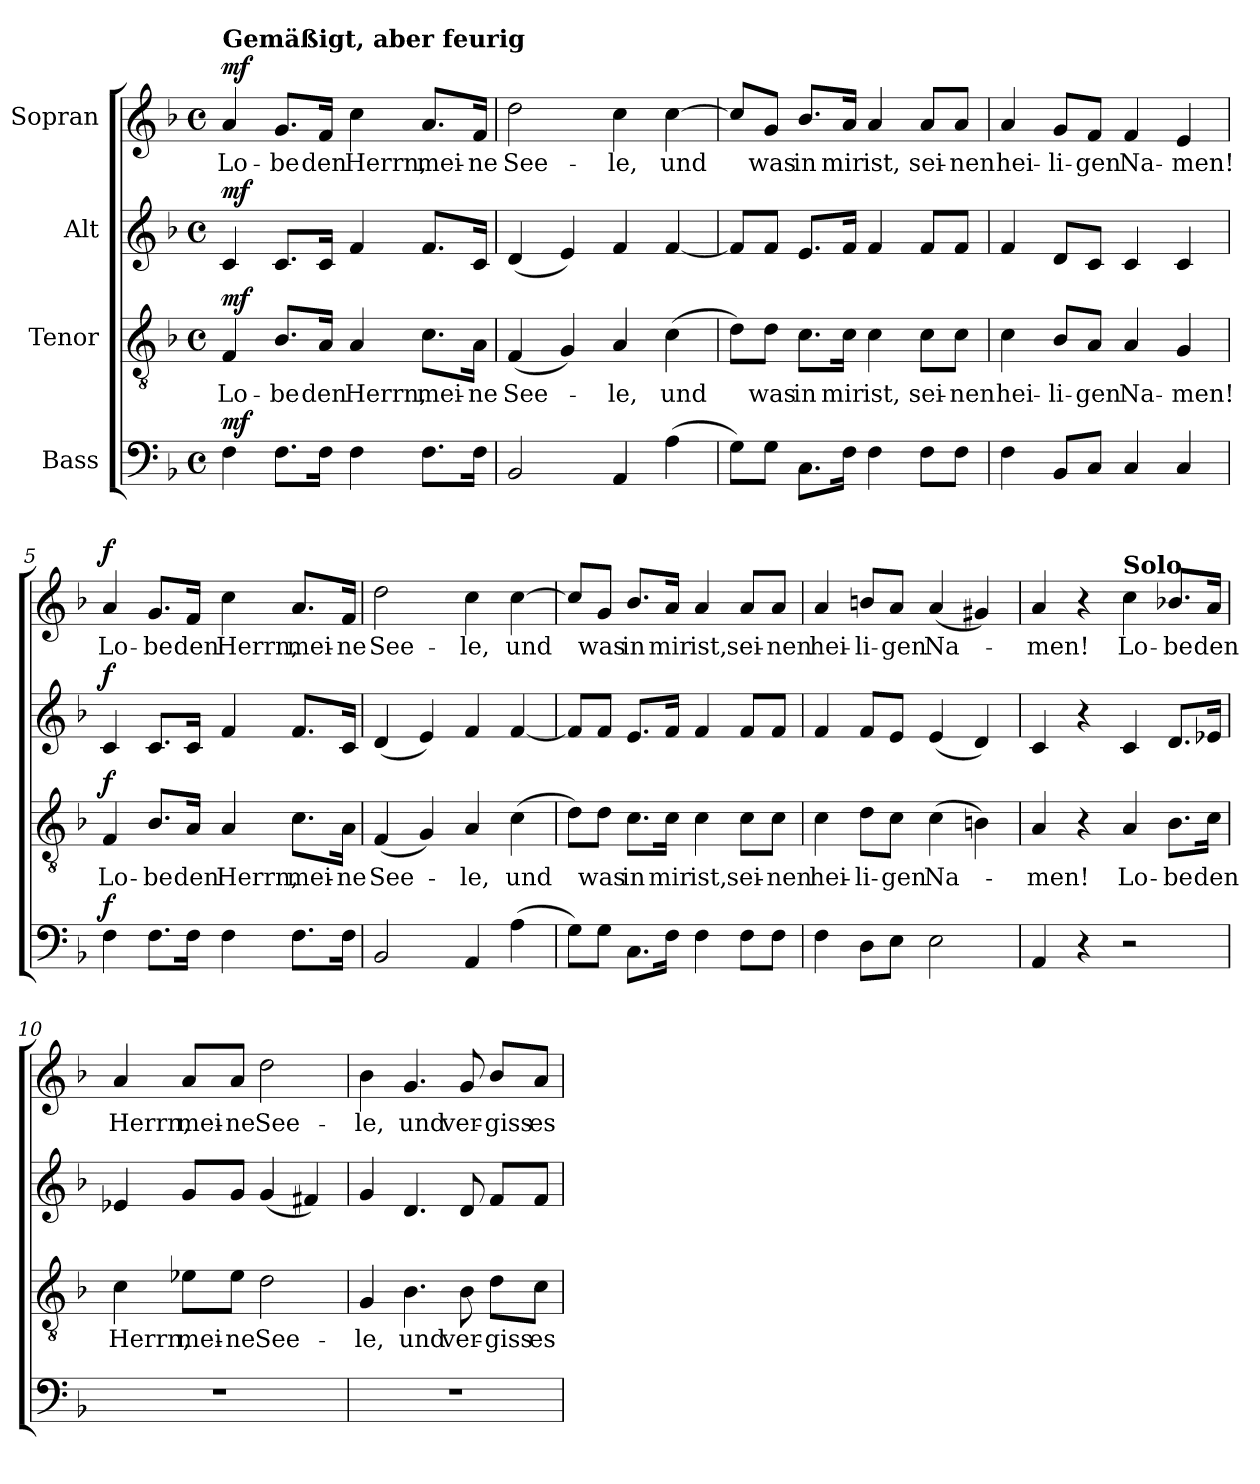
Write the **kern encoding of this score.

**kern	**dynam	**kern	**text	**dynam	**kern	**dynam	**kern	**text	**dynam
*part4	*part4	*part3	*part3	*part3	*part2	*part2	*part1	*part1	*part1
*staff4	*staff4	*staff3	*staff3	*staff3	*staff2	*staff2	*staff1	*staff1	*staff1
*I"Bass	*	*I"Tenor	*	*	*I"Alt	*	*I"Sopran	*	*
*clefF4	*	*clefGv2	*	*	*clefG2	*	*clefG2	*	*
*k[b-]	*	*k[b-]	*	*	*k[b-]	*	*k[b-]	*	*
*M4/4	*	*M4/4	*	*	*M4/4	*	*M4/4	*	*
*met(c)	*	*met(c)	*	*	*met(c)	*	*met(c)	*	*
=1	=1	=1	=1	=1	=1	=1	=1	=1	=1
!	!	!	!	!	!	!	!LO:TX:a:B:t=Gemäßigt, aber feurig	!	!
!	!LO:DY:a	!	!LO:LY:b	!LO:DY:a	!	!LO:DY:a	!	!LO:LY:b	!LO:DY:a
4F\	mf	4F/	Lo-	mf	4c/	mf	4a/	Lo-	mf
!	!	!	!LO:LY:b	!	!	!	!	!LO:LY:b	!
8.F\L	.	8.B-/L	-be	.	8.c/L	.	8.g/L	-be	.
!	!	!	!LO:LY:b	!	!	!	!	!LO:LY:b	!
16F\Jk	.	16A/Jk	den	.	16c/Jk	.	16f/Jk	den	.
!	!	!	!LO:LY:b	!	!	!	!	!LO:LY:b	!
4F\	.	4A/	Herrn,	.	4f/	.	4cc\	Herrn,	.
!	!	!	!LO:LY:b	!	!	!	!	!LO:LY:b	!
8.F\L	.	8.c\L	mei-	.	8.f/L	.	8.a/L	mei-	.
!	!	!	!LO:LY:b	!	!	!	!	!LO:LY:b	!
16F\Jk	.	16A\Jk	-ne	.	16c/Jk	.	16f/Jk	-ne	.
=2	=2	=2	=2	=2	=2	=2	=2	=2	=2
!	!	!	!LO:LY:b	!	!	!	!	!LO:LY:b	!
2BB-/	.	(4F/	See-	.	(4d/	.	2dd\	See-	.
.	.	4G/)	.	.	4e/)	.	.	.	.
!	!	!	!LO:LY:b	!	!	!	!	!LO:LY:b	!
4AA/	.	4A/	-le,	.	4f/	.	4cc\	-le,	.
!	!	!	!LO:LY:b	!	!	!	!	!LO:LY:b	!
(4A\	.	(4c\	und	.	[4f/	.	[4cc\	und	.
=3	=3	=3	=3	=3	=3	=3	=3	=3	=3
8G\L)	.	8d\L)	.	.	8f/L]	.	8cc/L]	.	.
!	!	!	!LO:LY:b	!	!	!	!	!LO:LY:b	!
8G\J	.	8d\J	was	.	8f/J	.	8g/J	was	.
!	!	!	!LO:LY:b	!	!	!	!	!LO:LY:b	!
8.C\L	.	8.c\L	in	.	8.e/L	.	8.b-/L	in	.
!	!	!	!LO:LY:b	!	!	!	!	!LO:LY:b	!
16F\Jk	.	16c\Jk	mir	.	16f/Jk	.	16a/Jk	mir	.
!	!	!	!LO:LY:b	!	!	!	!	!LO:LY:b	!
4F\	.	4c\	ist,	.	4f/	.	4a/	ist,	.
!	!	!	!LO:LY:b	!	!	!	!	!LO:LY:b	!
8F\L	.	8c\L	sei-	.	8f/L	.	8a/L	sei-	.
!	!	!	!LO:LY:b	!	!	!	!	!LO:LY:b	!
8F\J	.	8c\J	-nen	.	8f/J	.	8a/J	-nen	.
!!LO:LB:g=z
=4	=4	=4	=4	=4	=4	=4	=4	=4	=4
!	!	!	!LO:LY:b	!	!	!	!	!LO:LY:b	!
4F\	.	4c\	hei-	.	4f/	.	4a/	hei-	.
!	!	!	!LO:LY:b	!	!	!	!	!LO:LY:b	!
8BB-/L	.	8B-/L	-li-	.	8d/L	.	8g/L	-li-	.
!	!	!	!LO:LY:b	!	!	!	!	!LO:LY:b	!
8C/J	.	8A/J	-gen	.	8c/J	.	8f/J	-gen	.
!	!	!	!LO:LY:b	!	!	!	!	!LO:LY:b	!
4C/	.	4A/	Na-	.	4c/	.	4f/	Na-	.
!	!	!	!LO:LY:b	!	!	!	!	!LO:LY:b	!
4C/	.	4G/	-men!	.	4c/	.	4e/	-men!	.
=5	=5	=5	=5	=5	=5	=5	=5	=5	=5
!	!LO:DY:a	!	!LO:LY:b	!LO:DY:a	!	!LO:DY:a	!	!LO:LY:b	!LO:DY:a
4F\	f	4F/	Lo-	f	4c/	f	4a/	Lo-	f
!	!	!	!LO:LY:b	!	!	!	!	!LO:LY:b	!
8.F\L	.	8.B-/L	-be	.	8.c/L	.	8.g/L	-be	.
!	!	!	!LO:LY:b	!	!	!	!	!LO:LY:b	!
16F\Jk	.	16A/Jk	den	.	16c/Jk	.	16f/Jk	den	.
!	!	!	!LO:LY:b	!	!	!	!	!LO:LY:b	!
4F\	.	4A/	Herrn,	.	4f/	.	4cc\	Herrn,	.
!	!	!	!LO:LY:b	!	!	!	!	!LO:LY:b	!
8.F\L	.	8.c\L	mei-	.	8.f/L	.	8.a/L	mei-	.
!	!	!	!LO:LY:b	!	!	!	!	!LO:LY:b	!
16F\Jk	.	16A\Jk	-ne	.	16c/Jk	.	16f/Jk	-ne	.
=6	=6	=6	=6	=6	=6	=6	=6	=6	=6
!	!	!	!LO:LY:b	!	!	!	!	!LO:LY:b	!
2BB-/	.	(4F/	See-	.	(4d/	.	2dd\	See-	.
.	.	4G/)	.	.	4e/)	.	.	.	.
!	!	!	!LO:LY:b	!	!	!	!	!LO:LY:b	!
4AA/	.	4A/	-le,	.	4f/	.	4cc\	-le,	.
!	!	!	!LO:LY:b	!	!	!	!	!LO:LY:b	!
(4A\	.	(4c\	und	.	[4f/	.	[4cc\	und	.
!!LO:LB:g=z
=7	=7	=7	=7	=7	=7	=7	=7	=7	=7
8G\L)	.	8d\L)	.	.	8f/L]	.	8cc/L]	.	.
!	!	!	!LO:LY:b	!	!	!	!	!LO:LY:b	!
8G\J	.	8d\J	was	.	8f/J	.	8g/J	was	.
!	!	!	!LO:LY:b	!	!	!	!	!LO:LY:b	!
8.C\L	.	8.c\L	in	.	8.e/L	.	8.b-/L	in	.
!	!	!	!LO:LY:b	!	!	!	!	!LO:LY:b	!
16F\Jk	.	16c\Jk	mir	.	16f/Jk	.	16a/Jk	mir	.
!	!	!	!LO:LY:b	!	!	!	!	!LO:LY:b	!
4F\	.	4c\	ist,	.	4f/	.	4a/	ist,	.
!	!	!	!LO:LY:b	!	!	!	!	!LO:LY:b	!
8F\L	.	8c\L	sei-	.	8f/L	.	8a/L	sei-	.
!	!	!	!LO:LY:b	!	!	!	!	!LO:LY:b	!
8F\J	.	8c\J	-nen	.	8f/J	.	8a/J	-nen	.
=8	=8	=8	=8	=8	=8	=8	=8	=8	=8
!	!	!	!LO:LY:b	!	!	!	!	!LO:LY:b	!
4F\	.	4c\	hei-	.	4f/	.	4a/	hei-	.
!	!	!	!LO:LY:b	!	!	!	!	!LO:LY:b	!
8D\L	.	8d\L	-li-	.	8f/L	.	8bn/L	-li-	.
!	!	!	!LO:LY:b	!	!	!	!	!LO:LY:b	!
8E\J	.	8c\J	-gen	.	8e/J	.	8a/J	-gen	.
!	!	!	!LO:LY:b	!	!	!	!	!LO:LY:b	!
2E\	.	(4c\	Na-	.	(4e/	.	(4a/	Na-	.
.	.	4Bn\)	.	.	4d/)	.	4g#X/)	.	.
=9	=9	=9	=9	=9	=9	=9	=9	=9	=9
!	!	!	!LO:LY:b	!	!	!	!	!LO:LY:b	!
4AA/	.	4A/	-men!	.	4c/	.	4a/	-men!	.
4r	.	4r	.	.	4r	.	4r	.	.
!	!	!	!	!	!	!	!LO:TX:a:B:t=Solo	!	!
!	!	!	!LO:LY:b	!	!	!	!	!LO:LY:b	!
2r	.	4A/	Lo-	.	4c/	.	4cc\	Lo-	.
!	!	!	!LO:LY:b	!	!	!	!	!LO:LY:b	!
.	.	8.B-\L	-be	.	8.d/L	.	8.b-X/L	-be	.
!	!	!	!LO:LY:b	!	!	!	!	!LO:LY:b	!
.	.	16c\Jk	den	.	16e-X/Jk	.	16a/Jk	den	.
!!LO:PB:g=z
=10	=10	=10	=10	=10	=10	=10	=10	=10	=10
!	!	!	!LO:LY:b	!	!	!	!	!LO:LY:b	!
1r	.	4c\	Herrn,	.	4e-X/	.	4a/	Herrn,	.
!	!	!	!LO:LY:b	!	!	!	!	!LO:LY:b	!
.	.	8e-X\L	mei-	.	8g/L	.	8a/L	mei-	.
!	!	!	!LO:LY:b	!	!	!	!	!LO:LY:b	!
.	.	8e-\J	-ne	.	8g/J	.	8a/J	-ne	.
!	!	!	!LO:LY:b	!	!	!	!	!LO:LY:b	!
.	.	2d\	See-	.	(4g/	.	2dd\	See-	.
.	.	.	.	.	4f#X/)	.	.	.	.
=11	=11	=11	=11	=11	=11	=11	=11	=11	=11
!	!	!	!LO:LY:b	!	!	!	!	!LO:LY:b	!
1r	.	4G/	-le,	.	4g/	.	4b-\	-le,	.
!	!	!	!LO:LY:b	!	!	!	!	!LO:LY:b	!
.	.	4.B-\	und	.	4.d/	.	4.g/	und	.
!	!	!	!LO:LY:b	!	!	!	!	!LO:LY:b	!
.	.	8B-\	ver-	.	8d/	.	8g/	ver-	.
!	!	!	!LO:LY:b	!	!	!	!	!LO:LY:b	!
.	.	8d\L	-giss	.	8f/L	.	8b-/L	-giss	.
!	!	!	!LO:LY:b	!	!	!	!	!LO:LY:b	!
.	.	8c\J	es	.	8f/J	.	8a/J	es	.
=	=	=	=	=	=	=	=	=	=
*-	*-	*-	*-	*-	*-	*-	*-	*-	*-
